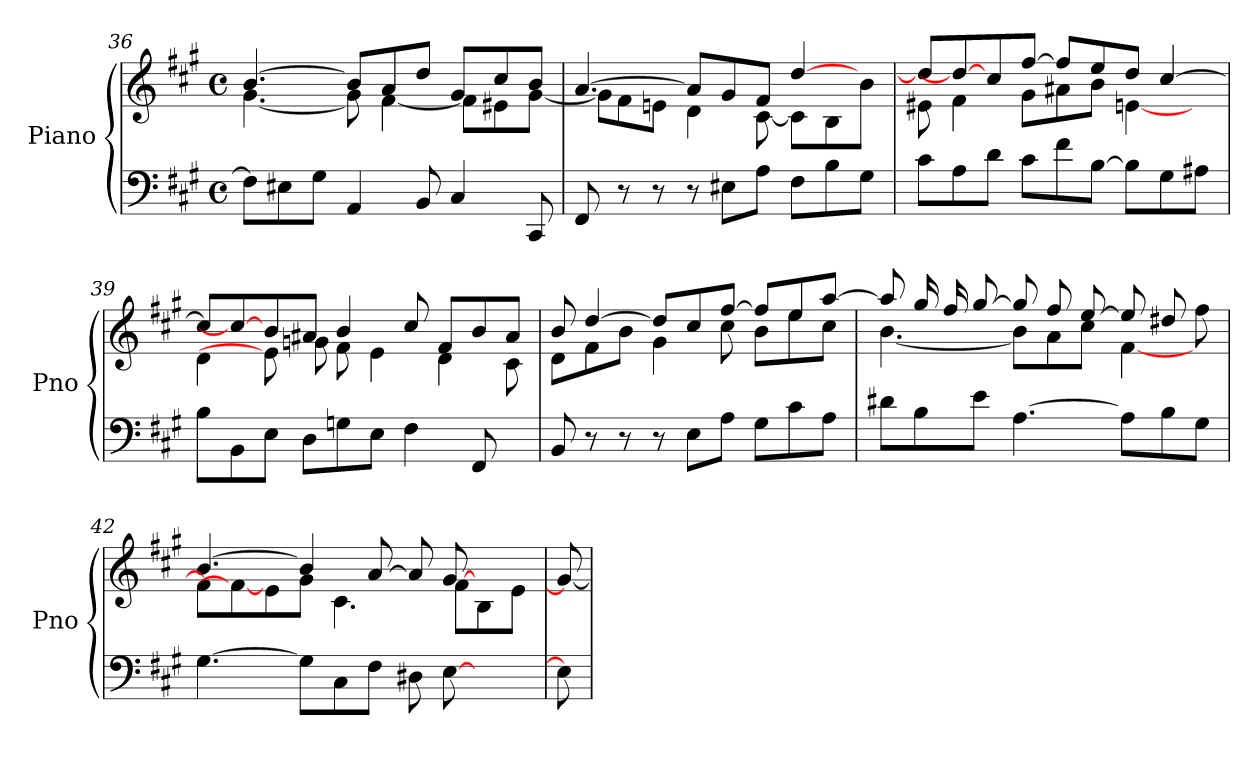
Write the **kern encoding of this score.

**kern	**kern
*part1	*part1
*staff2	*staff1
*I"Piano	*
*I'Pno	*
*clefF4	*clefG2
*k[f#c#g#]	*k[f#c#g#]
*A:	*A:
*M4/4	*M4/4
*met(c)	*met(c)
=36	=36
*	*^
8F#L]	[4.b/	[4.g#\
8E#X	.	.
8G#J	.	.
4AA	8b/L]	8g#\]
.	8a/	[4f#\
8BB	8dd/J	.
4C#	8g#L	8f#\L]
.	8cc#/	8e#X\
8CC#	8b/J	[8g#\J
!!LO:LB:g=z	!!
=37	=37	=37
8FF#	[4.a/	8g#\L]
8r	.	8f#\
8r	.	8en\J
8r	8a/L]	4d\
8E#XL	8g#/	.
8AJ	8f#/J	[8c#\
8F#L	[4dd/	8c#L]
8B	.	8B
8G#J	8ryy	8bJ
=38	=38	=38
8c#L	8dd/L]	8e#X\
8A	8dd/_	4f#\
8dJ	8cc#/	.
8c#L	[8ff#/J	8g#L
8f#	8ff#L]	8a#X
[8BJ	8ee	8bJ
8BL]	8ddJ	[4en\
8G#	[4cc#/	.
8A#XJ	.	8ryy
=39	=39	=39
8BL	8cc#L]	4d\
8BB	8cc#/_	.
8EJ	8b	8e\]
8DL	8a#XJ	8gn\
8Gn	4b/	8f#\
8EJ	.	4e\
4F#	8cc#/	.
.	8f#L	4d\
8FF#	8b	.
8ryy	8a#J	8c#\
!!LO:LB:g=z	!!
=40	=40	=40
8BB	8b/	8dL
8r	[4dd/	8f#
8r	.	8bJ
8r	8dd/L]	4g#\
8EL	8cc#/	.
8AJ	[8ff#/J	8cc#\
8G#L	8ff#L]	8b\L
8c#	8ee/	8ee\
8AJ	[8aa/J	8cc#\J
=41	=41	=41
8d#XL	8aaL]	[4.b\
8B	16gg#L	.
.	16ff#	.
8eJ	[8gg#J	.
[4.A	8gg#L]	8b\L]
.	8ff#	8a\
.	[8eeJ	8cc#\J
8AL]	8eeL]	[4f#\
8B	8dd#X	.
8G#J	8ff#J	8ryy
=42	=42	=42
[4.G#	[4.b/	8f#\L]
.	.	8f#\_
.	.	8e\
8G#L]	4b/]	8g#\J
8C#	.	4.c#\
8F#J	[8a/	.
8D#X	8a/]	.
[8E	[8g#/	8f#L
4ryy	4ryy	8B
.	.	8eJ
*	*v	*v
=43	=43
8E]	8g#/_
=	=
*-	*-
